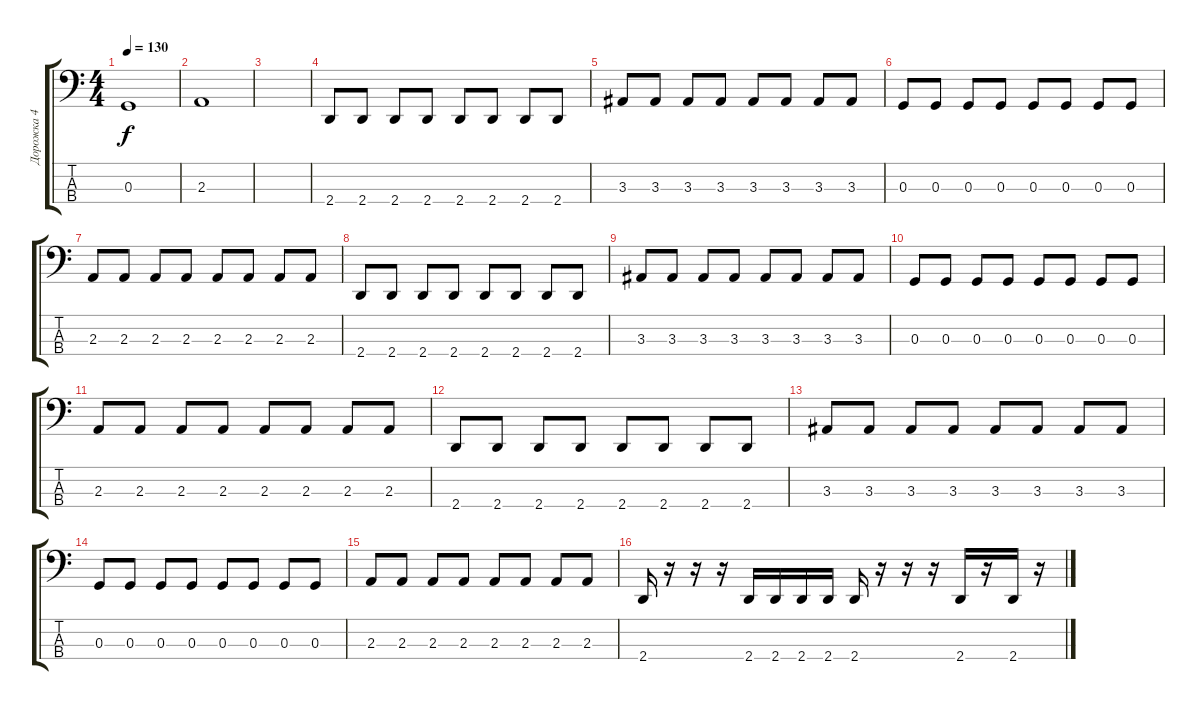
\track ("Дорожка 4" "Дорожка 4") {instrument electricbasspick}
\staff {score tabs}
\tuning (F2 C2 G1 C1) {hide}
\ts (4 4)
\tempo 130
\clef f4
\ks c
0.3.1{dy f} |
2.3.1 |
|
2.4.8 2.4.8 2.4.8 2.4.8 2.4.8 2.4.8 2.4.8 2.4.8 |
3.3.8 3.3.8 3.3.8 3.3.8 3.3.8 3.3.8 3.3.8 3.3.8 |
0.3.8 0.3.8 0.3.8 0.3.8 0.3.8 0.3.8 0.3.8 0.3.8 |
2.3.8 2.3.8 2.3.8 2.3.8 2.3.8 2.3.8 2.3.8 2.3.8 |
2.4.8 2.4.8 2.4.8 2.4.8 2.4.8 2.4.8 2.4.8 2.4.8 |
3.3.8 3.3.8 3.3.8 3.3.8 3.3.8 3.3.8 3.3.8 3.3.8 |
0.3.8 0.3.8 0.3.8 0.3.8 0.3.8 0.3.8 0.3.8 0.3.8 |
2.3.8 2.3.8 2.3.8 2.3.8 2.3.8 2.3.8 2.3.8 2.3.8 |
2.4.8 2.4.8 2.4.8 2.4.8 2.4.8 2.4.8 2.4.8 2.4.8 |
3.3.8 3.3.8 3.3.8 3.3.8 3.3.8 3.3.8 3.3.8 3.3.8 |
0.3.8 0.3.8 0.3.8 0.3.8 0.3.8 0.3.8 0.3.8 0.3.8 |
2.3.8 2.3.8 2.3.8 2.3.8 2.3.8 2.3.8 2.3.8 2.3.8 |
2.4.16 r.16 r.16 r.16 2.4.16 2.4.16 2.4.16 2.4.16 2.4.16 r.16 r.16 r.16 2.4.16 r.16 2.4.16 r.16
